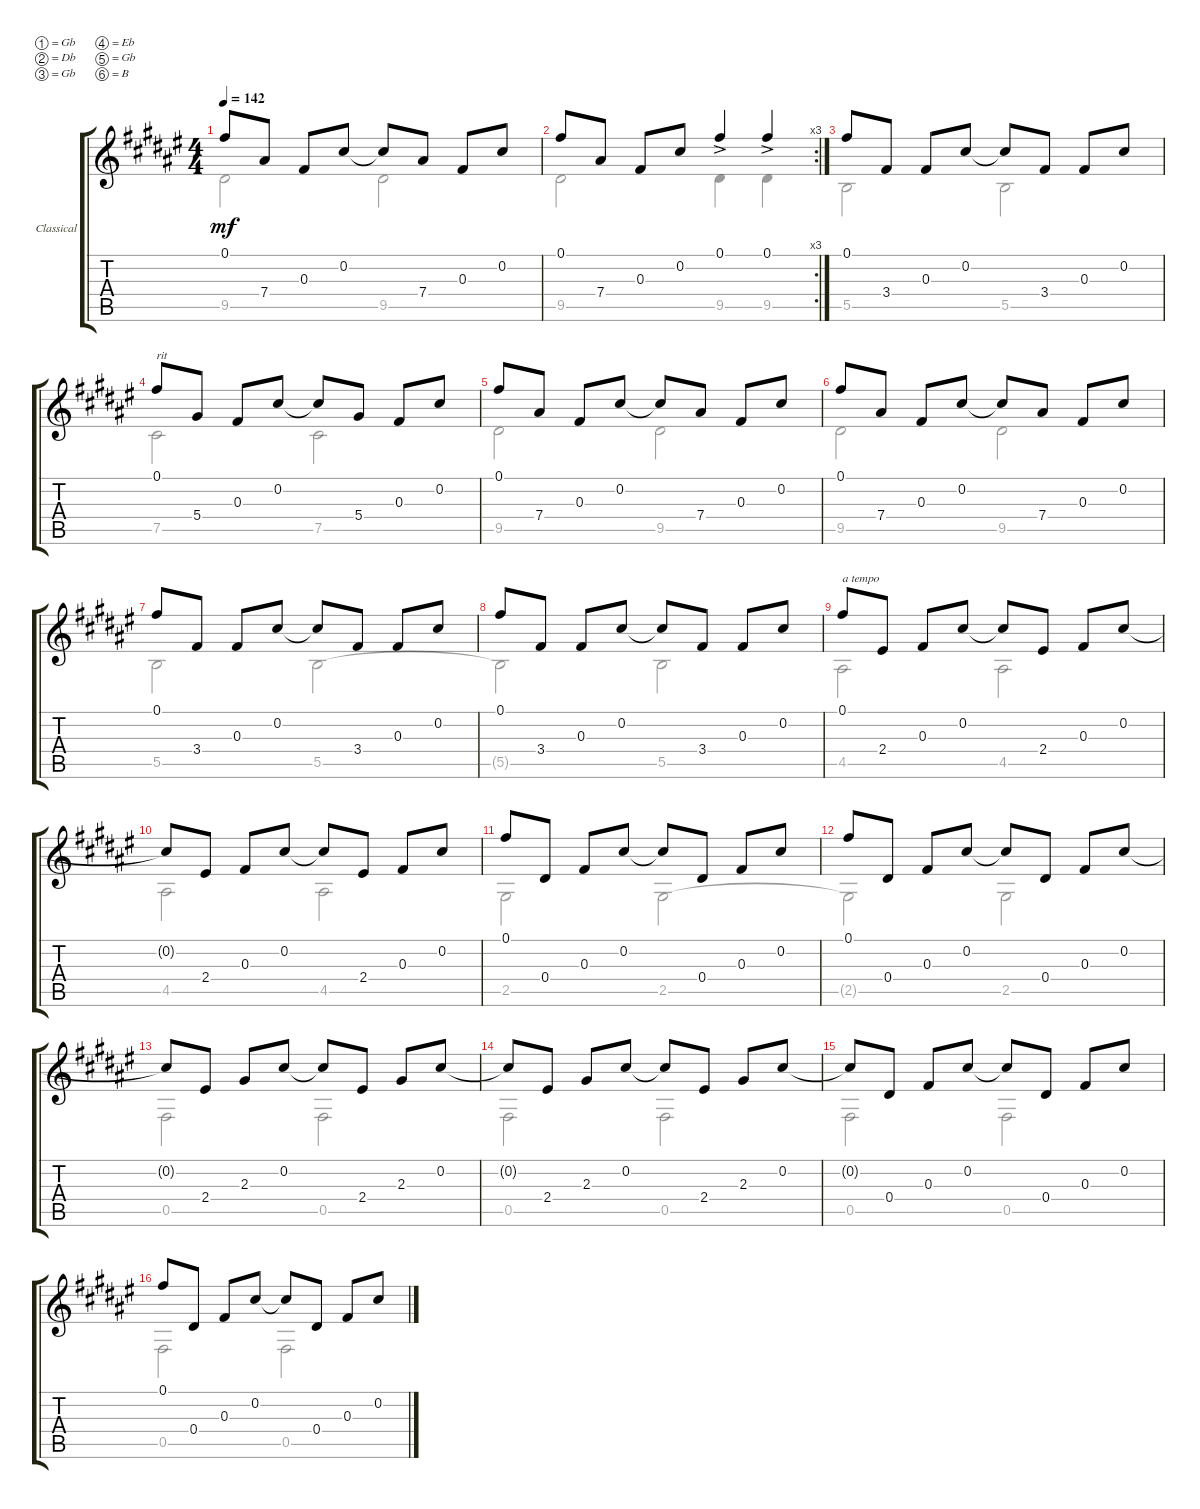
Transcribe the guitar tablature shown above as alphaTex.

\defaultSystemsLayout 4
\bracketExtendMode groupsimilarinstruments
\firstSystemTrackNameOrientation horizontal
\otherSystemsTrackNameOrientation horizontal
\track ("Classical Guitar" "Classical ") {instrument acousticguitarsteel}
\staff {score tabs}
\tuning (Gb4 Db4 Gb3 Eb3 Gb2 B1)
\voice
\ts (4 4)
\tempo 142
\clef g2
\ks f#
0.1.8{dy mf} 7.4.8 0.3.8 0.2.8 0.2{t}.8 7.4.8 0.3.8 0.2.8 |
\rc 3
0.1.8 7.4.8 0.3.8 0.2.8 0.1{ac}.4 0.1{ac}.4 |
0.1.8 3.4.8 0.3.8 0.2.8 0.2{t}.8 3.4.8 0.3.8 0.2.8 |
0.1.8{txt "rit"} 5.4.8 0.3.8 0.2.8 0.2{t}.8 5.4.8 0.3.8 0.2.8 |
0.1.8 7.4.8 0.3.8 0.2.8 0.2{t}.8 7.4.8 0.3.8 0.2.8 |
0.1.8 7.4.8 0.3.8 0.2.8 0.2{t}.8 7.4.8 0.3.8 0.2.8 |
0.1.8 3.4.8 0.3.8 0.2.8 0.2{t}.8 3.4.8 0.3.8 0.2.8 |
0.1.8 3.4.8 0.3.8 0.2.8 0.2{t}.8 3.4.8 0.3.8 0.2.8 |
0.1.8{txt "a tempo"} 2.4.8 0.3.8 0.2.8 0.2{t}.8 2.4.8 0.3.8 0.2.8 |
0.2{t}.8 2.4.8 0.3.8 0.2.8 0.2{t}.8 2.4.8 0.3.8 0.2.8 |
0.1.8 0.4.8 0.3.8 0.2.8 0.2{t}.8 0.4.8 0.3.8 0.2.8 |
0.1.8 0.4.8 0.3.8 0.2.8 0.2{t}.8 0.4.8 0.3.8 0.2.8 |
0.2{t}.8 2.4.8 2.3.8 0.2.8 0.2{t}.8 2.4.8 2.3.8 0.2.8 |
0.2{t}.8 2.4.8 2.3.8 0.2.8 0.2{t}.8 2.4.8 2.3.8 0.2.8 |
0.2{t}.8 0.4.8 0.3.8 0.2.8 0.2{t}.8 0.4.8 0.3.8 0.2.8 |
0.1.8 0.4.8 0.3.8 0.2.8 0.2{t}.8 0.4.8 0.3.8 0.2.8
\voice
\clef g2
\ottava regular
\simile none
\ks f#
9.5.2{dy mf} 9.5.2 |
9.5.2 9.5.4 9.5.4 |
5.5.2 5.5.2 |
7.5.2 7.5.2 |
9.5.2 9.5.2 |
9.5.2 9.5.2 |
5.5.2 5.5.2 |
5.5{t}.2 5.5.2 |
4.5.2 4.5.2 |
4.5.2 4.5.2 |
2.5.2 2.5.2 |
2.5{t}.2 2.5.2 |
0.5.2 0.5.2 |
0.5.2 0.5.2 |
0.5.2 0.5.2 |
0.5.2 0.5.2
